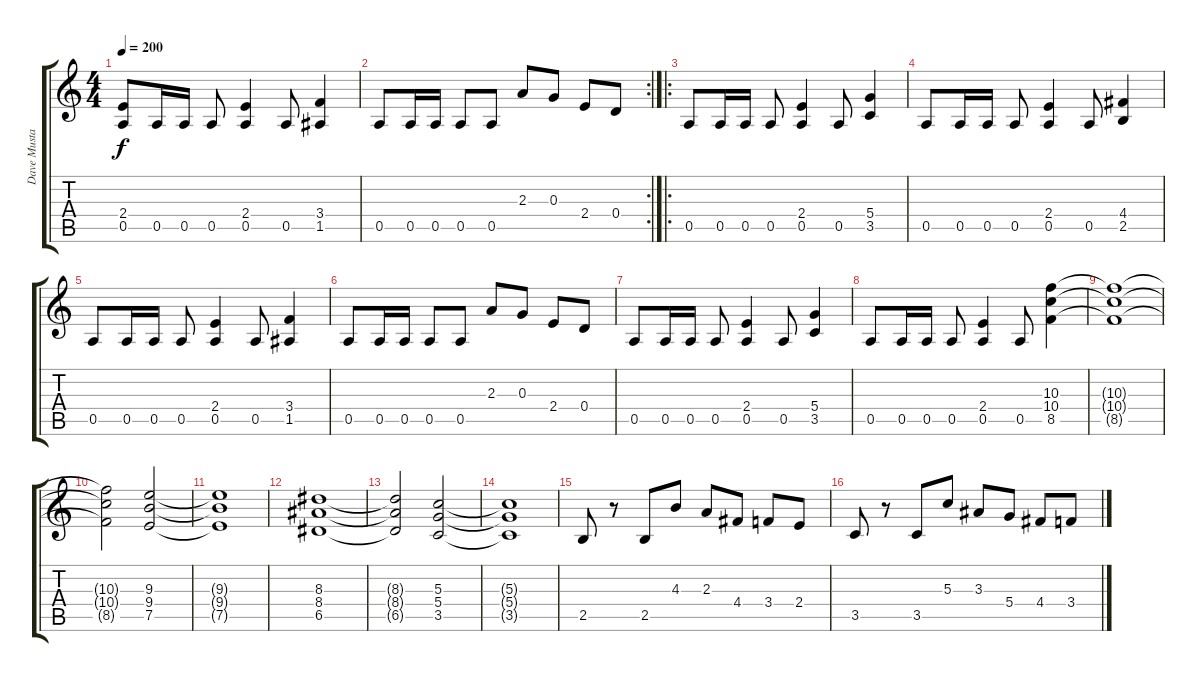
\track ("Dave Mustaine" "Dave Musta") {instrument distortionguitar}
\staff {score tabs}
\tuning (E4 B3 G3 D3 A2 E2) {hide}
\ts (4 4)
\tempo 200
\clef g2
\ks c
(2.4 0.5).8{dy f} 0.5.16 0.5.16 0.5.8 (2.4 0.5).4 0.5.8 (3.4 1.5).4 |
\rc 2
0.5.8 0.5.16 0.5.16 0.5.8 0.5.8 2.3.8 0.3.8 2.4.8 0.4.8 |
\ro
0.5.8 0.5.16 0.5.16 0.5.8 (2.4 0.5).4 0.5.8 (5.4 3.5).4 |
0.5.8 0.5.16 0.5.16 0.5.8 (2.4 0.5).4 0.5.8 (4.4 2.5).4 |
0.5.8 0.5.16 0.5.16 0.5.8 (2.4 0.5).4 0.5.8 (3.4 1.5).4 |
0.5.8 0.5.16 0.5.16 0.5.8 0.5.8 2.3.8 0.3.8 2.4.8 0.4.8 |
0.5.8 0.5.16 0.5.16 0.5.8 (2.4 0.5).4 0.5.8 (5.4 3.5).4 |
0.5.8 0.5.16 0.5.16 0.5.8 (2.4 0.5).4 0.5.8 (10.3 10.4 8.5).4 |
(10.3{t} 10.4{t} 8.5{t}).1 |
(10.3{t} 10.4{t} 8.5{t}).2 (9.3 9.4 7.5).2 |
(9.3{t} 9.4{t} 7.5{t}).1 |
(8.3 8.4 6.5).1 |
(8.3{t} 8.4{t} 6.5{t}).2 (5.3 5.4 3.5).2 |
(5.3{t} 5.4{t} 3.5{t}).1 |
2.5.8 r.8 2.5.8 4.3.8 2.3.8 4.4.8 3.4.8 2.4.8 |
3.5.8 r.8 3.5.8 5.3.8 3.3.8 5.4.8 4.4.8 3.4.8
